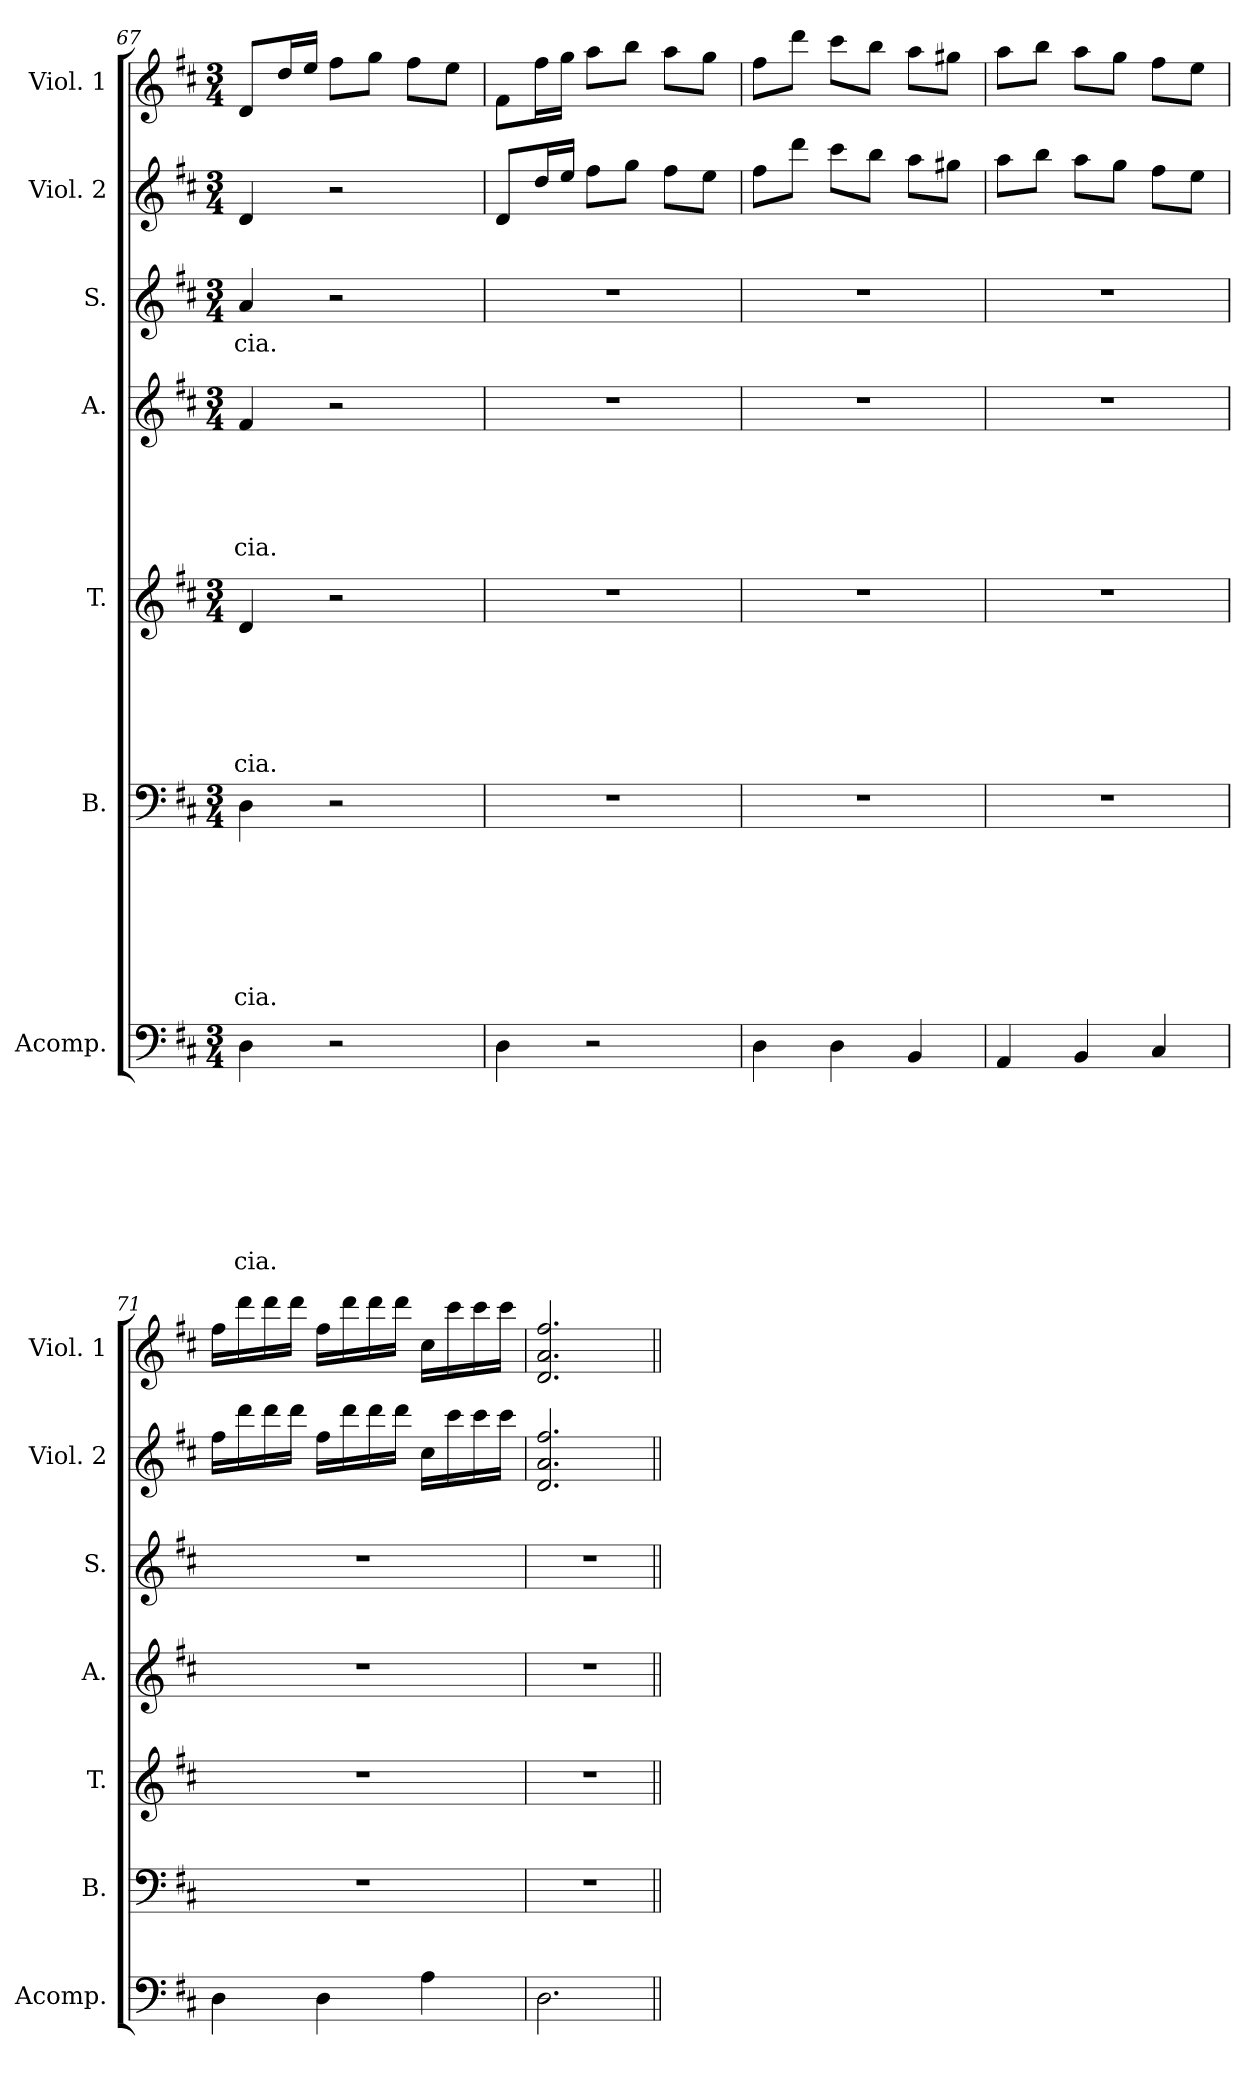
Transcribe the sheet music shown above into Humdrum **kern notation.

**kern	**text	**text	**text	**text	**text	**text	**text	**text	**kern	**text	**text	**text	**text	**text	**text	**text	**kern	**text	**text	**text	**text	**text	**text	**kern	**text	**text	**text	**text	**text	**kern	**text	**kern	**kern
*part7	*part7	*part7	*part7	*part7	*part7	*part7	*part7	*part7	*part6	*part6	*part6	*part6	*part6	*part6	*part6	*part6	*part5	*part5	*part5	*part5	*part5	*part5	*part5	*part4	*part4	*part4	*part4	*part4	*part4	*part3	*part3	*part2	*part1
*staff7	*staff7	*staff7	*staff7	*staff7	*staff7	*staff7	*staff7	*staff7	*staff6	*staff6	*staff6	*staff6	*staff6	*staff6	*staff6	*staff6	*staff5	*staff5	*staff5	*staff5	*staff5	*staff5	*staff5	*staff4	*staff4	*staff4	*staff4	*staff4	*staff4	*staff3	*staff3	*staff2	*staff1
*I"Acomp.	*	*	*	*	*	*	*	*	*I"B.	*	*	*	*	*	*	*	*I"T.	*	*	*	*	*	*	*I"A.	*	*	*	*	*	*I"S.	*	*I"Viol. 2	*I"Viol. 1
*I'Acomp.	*	*	*	*	*	*	*	*	*I'B.	*	*	*	*	*	*	*	*I'T.	*	*	*	*	*	*	*I'A.	*	*	*	*	*	*I'S.	*	*I'Viol. 2	*I'Viol. 1
*clefF4	*	*	*	*	*	*	*	*	*clefF4	*	*	*	*	*	*	*	*clefG2	*	*	*	*	*	*	*clefG2	*	*	*	*	*	*clefG2	*	*clefG2	*clefG2
*k[f#c#]	*	*	*	*	*	*	*	*	*k[f#c#]	*	*	*	*	*	*	*	*k[f#c#]	*	*	*	*	*	*	*k[f#c#]	*	*	*	*	*	*k[f#c#]	*	*k[f#c#]	*k[f#c#]
*D:	*	*	*	*	*	*	*	*	*D:	*	*	*	*	*	*	*	*D:	*	*	*	*	*	*	*D:	*	*	*	*	*	*D:	*	*D:	*D:
*M3/4	*	*	*	*	*	*	*	*	*M3/4	*	*	*	*	*	*	*	*M3/4	*	*	*	*	*	*	*M3/4	*	*	*	*	*	*M3/4	*	*M3/4	*M3/4
=67	=67	=67	=67	=67	=67	=67	=67	=67	=67	=67	=67	=67	=67	=67	=67	=67	=67	=67	=67	=67	=67	=67	=67	=67	=67	=67	=67	=67	=67	=67	=67	=67	=67
!	!	!	!	!	!	!	!	!LO:LY:a	!	!	!	!	!	!	!	!LO:LY:b	!	!	!	!	!	!	!LO:LY:b	!	!	!	!	!	!LO:LY:b	!	!LO:LY:b	!	!
4D\	.	.	.	.	.	.	.	-cia.	4D\	.	.	.	.	.	.	-cia.	4d/	.	.	.	.	.	-cia.	4f#/	.	.	.	.	-cia.	4a/	-cia.	4d/	8d/L
.	.	.	.	.	.	.	.	.	.	.	.	.	.	.	.	.	.	.	.	.	.	.	.	.	.	.	.	.	.	.	.	.	16dd/L
.	.	.	.	.	.	.	.	.	.	.	.	.	.	.	.	.	.	.	.	.	.	.	.	.	.	.	.	.	.	.	.	.	16ee/JJ
2r	.	.	.	.	.	.	.	.	2r	.	.	.	.	.	.	.	2r	.	.	.	.	.	.	2r	.	.	.	.	.	2r	.	2r	8ff#\L
.	.	.	.	.	.	.	.	.	.	.	.	.	.	.	.	.	.	.	.	.	.	.	.	.	.	.	.	.	.	.	.	.	8gg\J
.	.	.	.	.	.	.	.	.	.	.	.	.	.	.	.	.	.	.	.	.	.	.	.	.	.	.	.	.	.	.	.	.	8ff#\L
.	.	.	.	.	.	.	.	.	.	.	.	.	.	.	.	.	.	.	.	.	.	.	.	.	.	.	.	.	.	.	.	.	8ee\J
=68	=68	=68	=68	=68	=68	=68	=68	=68	=68	=68	=68	=68	=68	=68	=68	=68	=68	=68	=68	=68	=68	=68	=68	=68	=68	=68	=68	=68	=68	=68	=68	=68	=68
4D\	.	.	.	.	.	.	.	.	2.r	.	.	.	.	.	.	.	2.r	.	.	.	.	.	.	2.r	.	.	.	.	.	2.r	.	8d/L	8f#\L
.	.	.	.	.	.	.	.	.	.	.	.	.	.	.	.	.	.	.	.	.	.	.	.	.	.	.	.	.	.	.	.	16dd/L	16ff#\L
.	.	.	.	.	.	.	.	.	.	.	.	.	.	.	.	.	.	.	.	.	.	.	.	.	.	.	.	.	.	.	.	16ee/JJ	16gg\JJ
2r	.	.	.	.	.	.	.	.	.	.	.	.	.	.	.	.	.	.	.	.	.	.	.	.	.	.	.	.	.	.	.	8ff#\L	8aa\L
.	.	.	.	.	.	.	.	.	.	.	.	.	.	.	.	.	.	.	.	.	.	.	.	.	.	.	.	.	.	.	.	8gg\J	8bb\J
.	.	.	.	.	.	.	.	.	.	.	.	.	.	.	.	.	.	.	.	.	.	.	.	.	.	.	.	.	.	.	.	8ff#\L	8aa\L
.	.	.	.	.	.	.	.	.	.	.	.	.	.	.	.	.	.	.	.	.	.	.	.	.	.	.	.	.	.	.	.	8ee\J	8gg\J
=69	=69	=69	=69	=69	=69	=69	=69	=69	=69	=69	=69	=69	=69	=69	=69	=69	=69	=69	=69	=69	=69	=69	=69	=69	=69	=69	=69	=69	=69	=69	=69	=69	=69
4D\	.	.	.	.	.	.	.	.	2.r	.	.	.	.	.	.	.	2.r	.	.	.	.	.	.	2.r	.	.	.	.	.	2.r	.	8ff#\L	8ff#\L
.	.	.	.	.	.	.	.	.	.	.	.	.	.	.	.	.	.	.	.	.	.	.	.	.	.	.	.	.	.	.	.	8ddd\J	8ddd\J
4D\	.	.	.	.	.	.	.	.	.	.	.	.	.	.	.	.	.	.	.	.	.	.	.	.	.	.	.	.	.	.	.	8ccc#\L	8ccc#\L
.	.	.	.	.	.	.	.	.	.	.	.	.	.	.	.	.	.	.	.	.	.	.	.	.	.	.	.	.	.	.	.	8bb\J	8bb\J
4BB/	.	.	.	.	.	.	.	.	.	.	.	.	.	.	.	.	.	.	.	.	.	.	.	.	.	.	.	.	.	.	.	8aa\L	8aa\L
.	.	.	.	.	.	.	.	.	.	.	.	.	.	.	.	.	.	.	.	.	.	.	.	.	.	.	.	.	.	.	.	8gg#X\J	8gg#X\J
!!LO:LB:g=z
=70	=70	=70	=70	=70	=70	=70	=70	=70	=70	=70	=70	=70	=70	=70	=70	=70	=70	=70	=70	=70	=70	=70	=70	=70	=70	=70	=70	=70	=70	=70	=70	=70	=70
4AA/	.	.	.	.	.	.	.	.	2.r	.	.	.	.	.	.	.	2.r	.	.	.	.	.	.	2.r	.	.	.	.	.	2.r	.	8aa\L	8aa\L
.	.	.	.	.	.	.	.	.	.	.	.	.	.	.	.	.	.	.	.	.	.	.	.	.	.	.	.	.	.	.	.	8bb\J	8bb\J
4BB/	.	.	.	.	.	.	.	.	.	.	.	.	.	.	.	.	.	.	.	.	.	.	.	.	.	.	.	.	.	.	.	8aa\L	8aa\L
.	.	.	.	.	.	.	.	.	.	.	.	.	.	.	.	.	.	.	.	.	.	.	.	.	.	.	.	.	.	.	.	8gg\J	8gg\J
4C#/	.	.	.	.	.	.	.	.	.	.	.	.	.	.	.	.	.	.	.	.	.	.	.	.	.	.	.	.	.	.	.	8ff#\L	8ff#\L
.	.	.	.	.	.	.	.	.	.	.	.	.	.	.	.	.	.	.	.	.	.	.	.	.	.	.	.	.	.	.	.	8ee\J	8ee\J
=71	=71	=71	=71	=71	=71	=71	=71	=71	=71	=71	=71	=71	=71	=71	=71	=71	=71	=71	=71	=71	=71	=71	=71	=71	=71	=71	=71	=71	=71	=71	=71	=71	=71
4D\	.	.	.	.	.	.	.	.	2.r	.	.	.	.	.	.	.	2.r	.	.	.	.	.	.	2.r	.	.	.	.	.	2.r	.	16ff#\LL	16ff#\LL
.	.	.	.	.	.	.	.	.	.	.	.	.	.	.	.	.	.	.	.	.	.	.	.	.	.	.	.	.	.	.	.	16ddd\	16ddd\
.	.	.	.	.	.	.	.	.	.	.	.	.	.	.	.	.	.	.	.	.	.	.	.	.	.	.	.	.	.	.	.	16ddd\	16ddd\
.	.	.	.	.	.	.	.	.	.	.	.	.	.	.	.	.	.	.	.	.	.	.	.	.	.	.	.	.	.	.	.	16ddd\JJ	16ddd\JJ
4D\	.	.	.	.	.	.	.	.	.	.	.	.	.	.	.	.	.	.	.	.	.	.	.	.	.	.	.	.	.	.	.	16ff#\LL	16ff#\LL
.	.	.	.	.	.	.	.	.	.	.	.	.	.	.	.	.	.	.	.	.	.	.	.	.	.	.	.	.	.	.	.	16ddd\	16ddd\
.	.	.	.	.	.	.	.	.	.	.	.	.	.	.	.	.	.	.	.	.	.	.	.	.	.	.	.	.	.	.	.	16ddd\	16ddd\
.	.	.	.	.	.	.	.	.	.	.	.	.	.	.	.	.	.	.	.	.	.	.	.	.	.	.	.	.	.	.	.	16ddd\JJ	16ddd\JJ
4A\	.	.	.	.	.	.	.	.	.	.	.	.	.	.	.	.	.	.	.	.	.	.	.	.	.	.	.	.	.	.	.	16cc#\LL	16cc#\LL
.	.	.	.	.	.	.	.	.	.	.	.	.	.	.	.	.	.	.	.	.	.	.	.	.	.	.	.	.	.	.	.	16ccc#\	16ccc#\
.	.	.	.	.	.	.	.	.	.	.	.	.	.	.	.	.	.	.	.	.	.	.	.	.	.	.	.	.	.	.	.	16ccc#\	16ccc#\
.	.	.	.	.	.	.	.	.	.	.	.	.	.	.	.	.	.	.	.	.	.	.	.	.	.	.	.	.	.	.	.	16ccc#\JJ	16ccc#\JJ
=72	=72	=72	=72	=72	=72	=72	=72	=72	=72	=72	=72	=72	=72	=72	=72	=72	=72	=72	=72	=72	=72	=72	=72	=72	=72	=72	=72	=72	=72	=72	=72	=72	=72
2.D\	.	.	.	.	.	.	.	.	2.r	.	.	.	.	.	.	.	2.r	.	.	.	.	.	.	2.r	.	.	.	.	.	2.r	.	2.d/ 2.a/ 2.ff#/	2.d/ 2.a/ 2.ff#/
=||	=||	=||	=||	=||	=||	=||	=||	=||	=||	=||	=||	=||	=||	=||	=||	=||	=||	=||	=||	=||	=||	=||	=||	=||	=||	=||	=||	=||	=||	=||	=||	=||	=||
*-	*-	*-	*-	*-	*-	*-	*-	*-	*-	*-	*-	*-	*-	*-	*-	*-	*-	*-	*-	*-	*-	*-	*-	*-	*-	*-	*-	*-	*-	*-	*-	*-	*-
